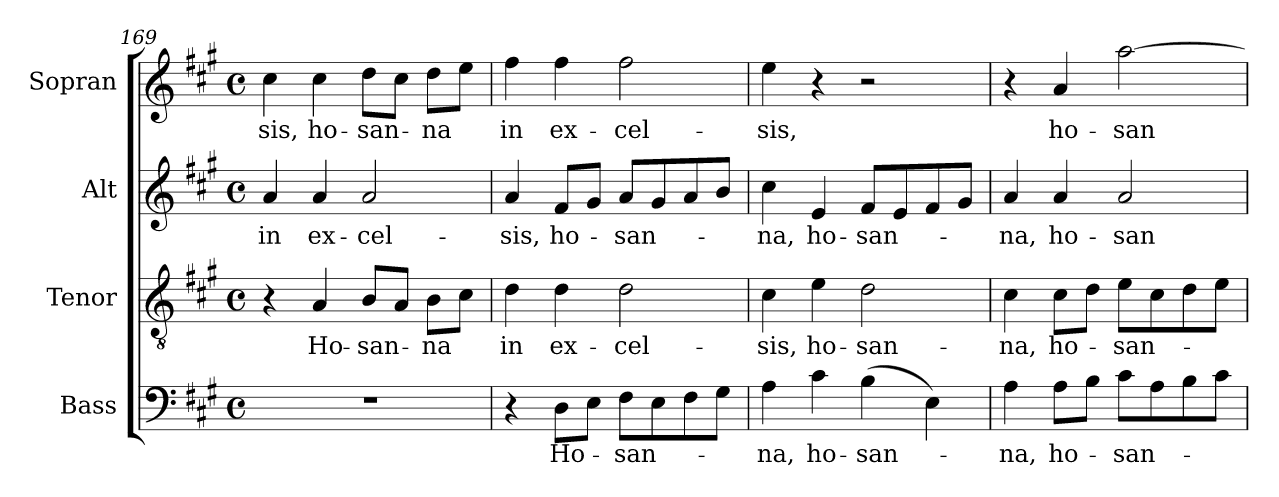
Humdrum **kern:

**kern	**text	**kern	**text	**kern	**text	**kern	**text
*part4	*part4	*part3	*part3	*part2	*part2	*part1	*part1
*staff4	*staff4	*staff3	*staff3	*staff2	*staff2	*staff1	*staff1
*I"Bass	*	*I"Tenor	*	*I"Alt	*	*I"Sopran	*
*I'B.	*	*I'T.	*	*I'A.	*	*I'S.	*
*clefF4	*	*clefGv2	*	*clefG2	*	*clefG2	*
*k[f#c#g#]	*	*k[f#c#g#]	*	*k[f#c#g#]	*	*k[f#c#g#]	*
*A:	*	*A:	*	*A:	*	*A:	*
*M4/4	*	*M4/4	*	*M4/4	*	*M4/4	*
*met(c)	*	*met(c)	*	*met(c)	*	*met(c)	*
=169	=169	=169	=169	=169	=169	=169	=169
!	!	!	!	!	!LO:LY:b	!	!LO:LY:b
1r	.	4r	.	4a/	in	4cc#\	-sis,
!	!	!	!LO:LY:b	!	!LO:LY:b	!	!LO:LY:b
.	.	4A/	Ho-	4a/	ex-	4cc#\	ho-
!	!	!	!LO:LY:b	!	!LO:LY:b	!	!LO:LY:b
.	.	8B/L	-san-	2a/	-cel-	8dd\L	-san-
.	.	8A/J	.	.	.	8cc#\J	.
!	!	!	!LO:LY:b	!	!	!	!LO:LY:b
.	.	8B\L	-na	.	.	8dd\L	-na
.	.	8c#\J	.	.	.	8ee\J	.
=170	=170	=170	=170	=170	=170	=170	=170
!	!	!	!LO:LY:b	!	!LO:LY:b	!	!LO:LY:b
4r	.	4d\	in	4a/	-sis,	4ff#\	in
!	!LO:LY:b	!	!LO:LY:b	!	!LO:LY:b	!	!LO:LY:b
8D\L	Ho-	4d\	ex-	8f#/L	ho-	4ff#\	ex-
8E\J	.	.	.	8g#/J	.	.	.
!	!LO:LY:b	!	!LO:LY:b	!	!LO:LY:b	!	!LO:LY:b
8F#\L	-san-	2d\	-cel-	8a/L	-san-	2ff#\	-cel-
8E\	.	.	.	8g#/	.	.	.
8F#\	.	.	.	8a/	.	.	.
8G#\J	.	.	.	8b/J	.	.	.
!!LO:LB:g=z
=171	=171	=171	=171	=171	=171	=171	=171
!	!LO:LY:b	!	!LO:LY:b	!	!LO:LY:b	!	!LO:LY:b
4A\	-na,	4c#\	-sis,	4cc#\	-na,	4ee\	-sis,
!	!LO:LY:b	!	!LO:LY:b	!	!LO:LY:b	!	!
4c#\	ho-	4e\	ho-	4e/	ho-	4r	.
!	!LO:LY:b	!	!LO:LY:b	!	!LO:LY:b	!	!
(>4B\	-san-	2d\	-san-	8f#/L	-san-	2r	.
.	.	.	.	8e/	.	.	.
4E\)	.	.	.	8f#/	.	.	.
.	.	.	.	8g#/J	.	.	.
=172	=172	=172	=172	=172	=172	=172	=172
!	!LO:LY:b	!	!LO:LY:b	!	!LO:LY:b	!	!
4A\	-na,	4c#\	-na,	4a/	-na,	4r	.
!	!LO:LY:b	!	!LO:LY:b	!	!LO:LY:b	!	!LO:LY:b
8A\L	ho-	8c#\L	ho-	4a/	ho-	4a/	ho-
8B\J	.	8d\J	.	.	.	.	.
!	!LO:LY:b	!	!LO:LY:b	!	!LO:LY:b	!	!LO:LY:b
8c#\L	-san-	8e\L	-san-	2a/	-san-	[2aa\	-san-
8A\	.	8c#\	.	.	.	.	.
8B\	.	8d\	.	.	.	.	.
8c#\J	.	8e\J	.	.	.	.	.
=	=	=	=	=	=	=	=
*-	*-	*-	*-	*-	*-	*-	*-
